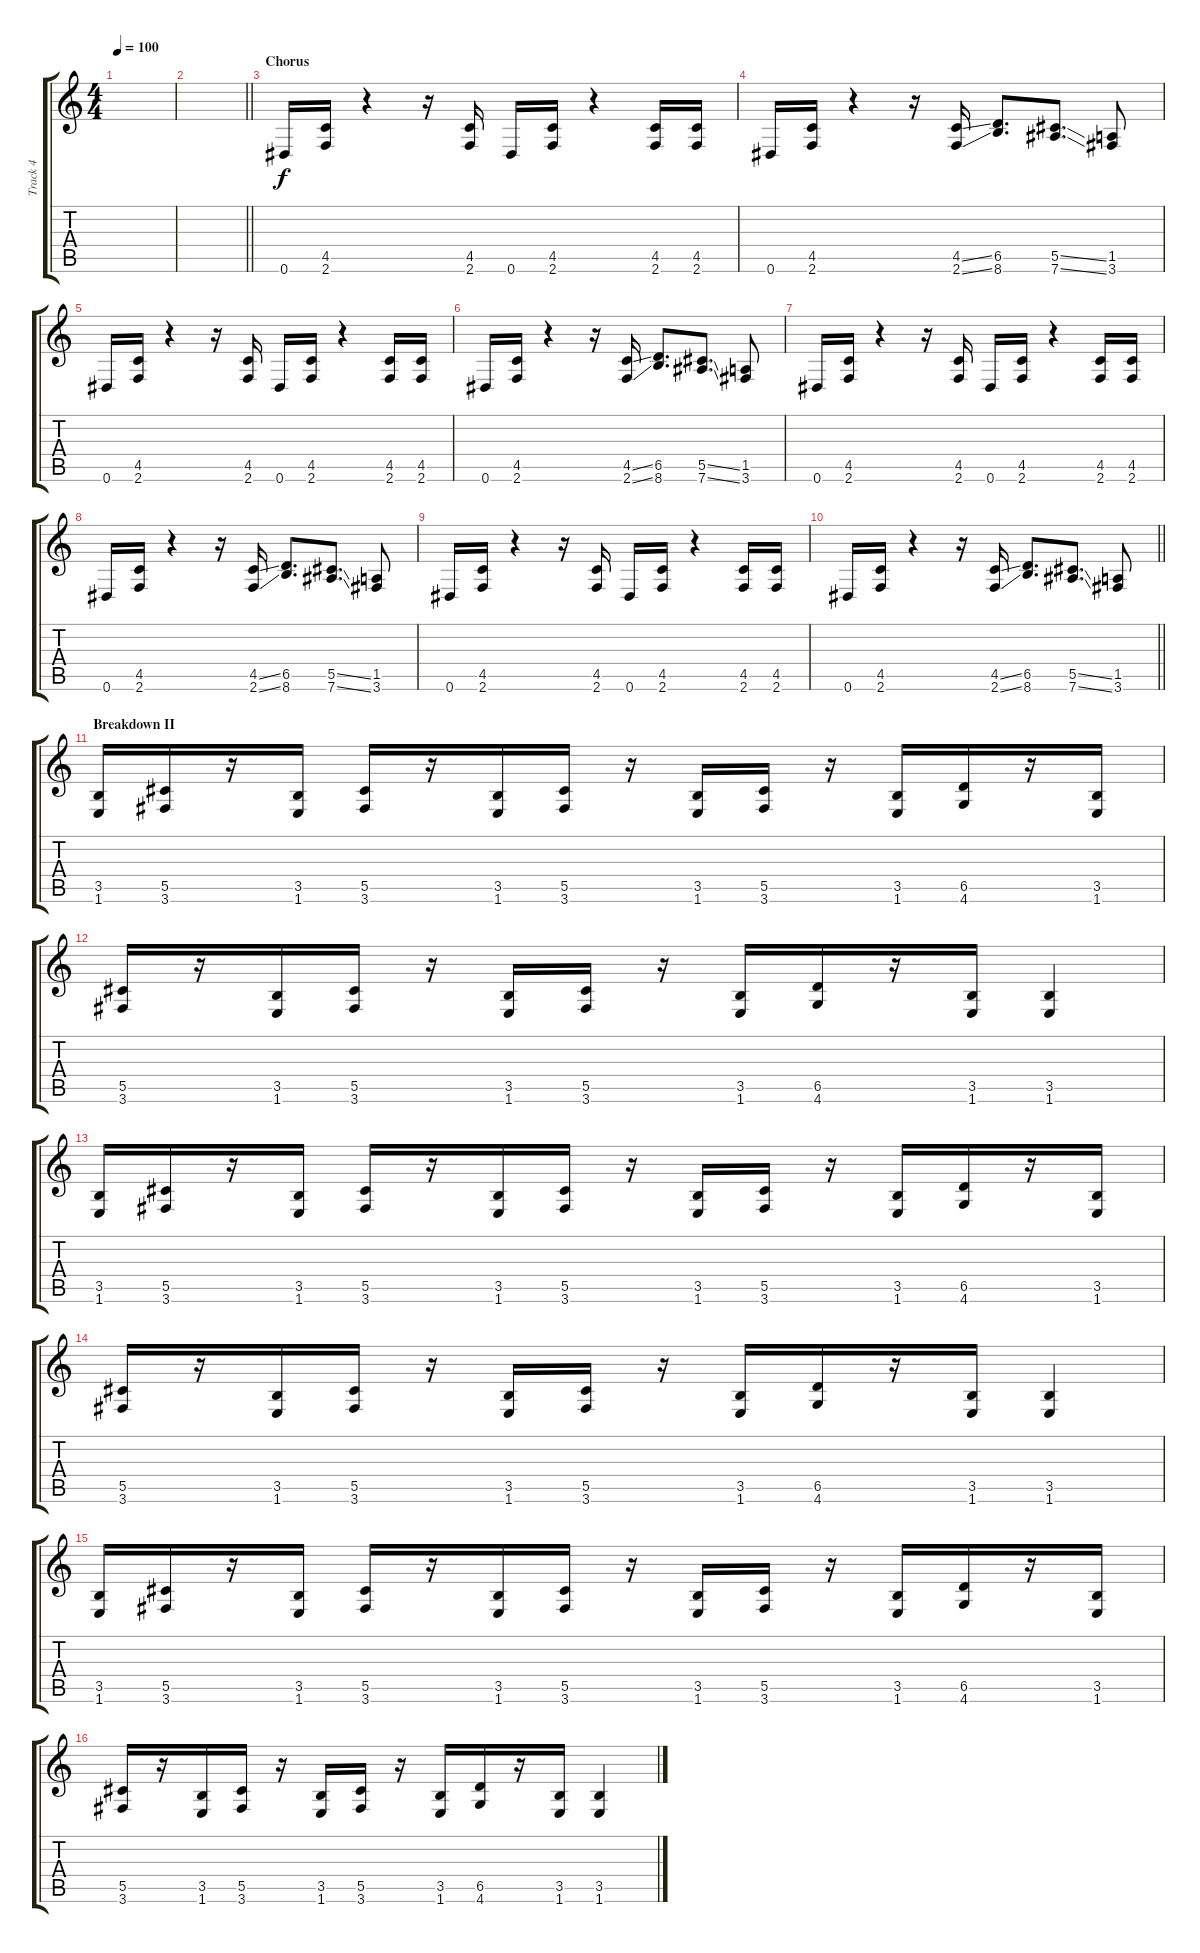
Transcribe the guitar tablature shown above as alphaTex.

\track ("Track 4" "Track 4") {instrument distortionguitar}
\staff {score tabs}
\tuning (Eb4 Bb3 Gb3 Db3 Ab2 Eb2) {hide}
\ts (4 4)
\tempo 100
\clef g2
\ks c
|
\barLineRight lightlight
|
\section ("" "Chorus")
0.6.16 (4.5 2.6).16 r.4 r.16 (4.5 2.6).16 0.6.16 (4.5 2.6).16 r.4 (4.5 2.6).16 (4.5 2.6).16 |
0.6.16 (4.5 2.6).16 r.4 r.16 (4.5{ss} 2.6{ss}).16 (6.5 8.6).8{d} (5.5{ss} 7.6{ss}).8{d} (1.5 3.6).8 |
0.6.16 (4.5 2.6).16 r.4 r.16 (4.5 2.6).16 0.6.16 (4.5 2.6).16 r.4 (4.5 2.6).16 (4.5 2.6).16 |
0.6.16 (4.5 2.6).16 r.4 r.16 (4.5{ss} 2.6{ss}).16 (6.5 8.6).8{d} (5.5{ss} 7.6{ss}).8{d} (1.5 3.6).8 |
0.6.16 (4.5 2.6).16 r.4 r.16 (4.5 2.6).16 0.6.16 (4.5 2.6).16 r.4 (4.5 2.6).16 (4.5 2.6).16 |
0.6.16 (4.5 2.6).16 r.4 r.16 (4.5{ss} 2.6{ss}).16 (6.5 8.6).8{d} (5.5{ss} 7.6{ss}).8{d} (1.5 3.6).8 |
0.6.16 (4.5 2.6).16 r.4 r.16 (4.5 2.6).16 0.6.16 (4.5 2.6).16 r.4 (4.5 2.6).16 (4.5 2.6).16 |
\barLineRight lightlight
0.6.16 (4.5 2.6).16 r.4 r.16 (4.5{ss} 2.6{ss}).16 (6.5 8.6).8{d} (5.5{ss} 7.6{ss}).8{d} (1.5 3.6).8 |
\section ("" "Breakdown II")
(3.5 1.6).16 (5.5 3.6).16 r.16 (3.5 1.6).16 (5.5 3.6).16 r.16 (3.5 1.6).16 (5.5 3.6).16 r.16 (3.5 1.6).16 (5.5 3.6).16 r.16 (3.5 1.6).16 (6.5 4.6).16 r.16 (3.5 1.6).16 |
(5.5 3.6).16 r.16 (3.5 1.6).16 (5.5 3.6).16 r.16 (3.5 1.6).16 (5.5 3.6).16 r.16 (3.5 1.6).16 (6.5 4.6).16 r.16 (3.5 1.6).16 (3.5 1.6).4 |
(3.5 1.6).16 (5.5 3.6).16 r.16 (3.5 1.6).16 (5.5 3.6).16 r.16 (3.5 1.6).16 (5.5 3.6).16 r.16 (3.5 1.6).16 (5.5 3.6).16 r.16 (3.5 1.6).16 (6.5 4.6).16 r.16 (3.5 1.6).16 |
(5.5 3.6).16 r.16 (3.5 1.6).16 (5.5 3.6).16 r.16 (3.5 1.6).16 (5.5 3.6).16 r.16 (3.5 1.6).16 (6.5 4.6).16 r.16 (3.5 1.6).16 (3.5 1.6).4 |
(3.5 1.6).16 (5.5 3.6).16 r.16 (3.5 1.6).16 (5.5 3.6).16 r.16 (3.5 1.6).16 (5.5 3.6).16 r.16 (3.5 1.6).16 (5.5 3.6).16 r.16 (3.5 1.6).16 (6.5 4.6).16 r.16 (3.5 1.6).16 |
(5.5 3.6).16 r.16 (3.5 1.6).16 (5.5 3.6).16 r.16 (3.5 1.6).16 (5.5 3.6).16 r.16 (3.5 1.6).16 (6.5 4.6).16 r.16 (3.5 1.6).16 (3.5 1.6).4
